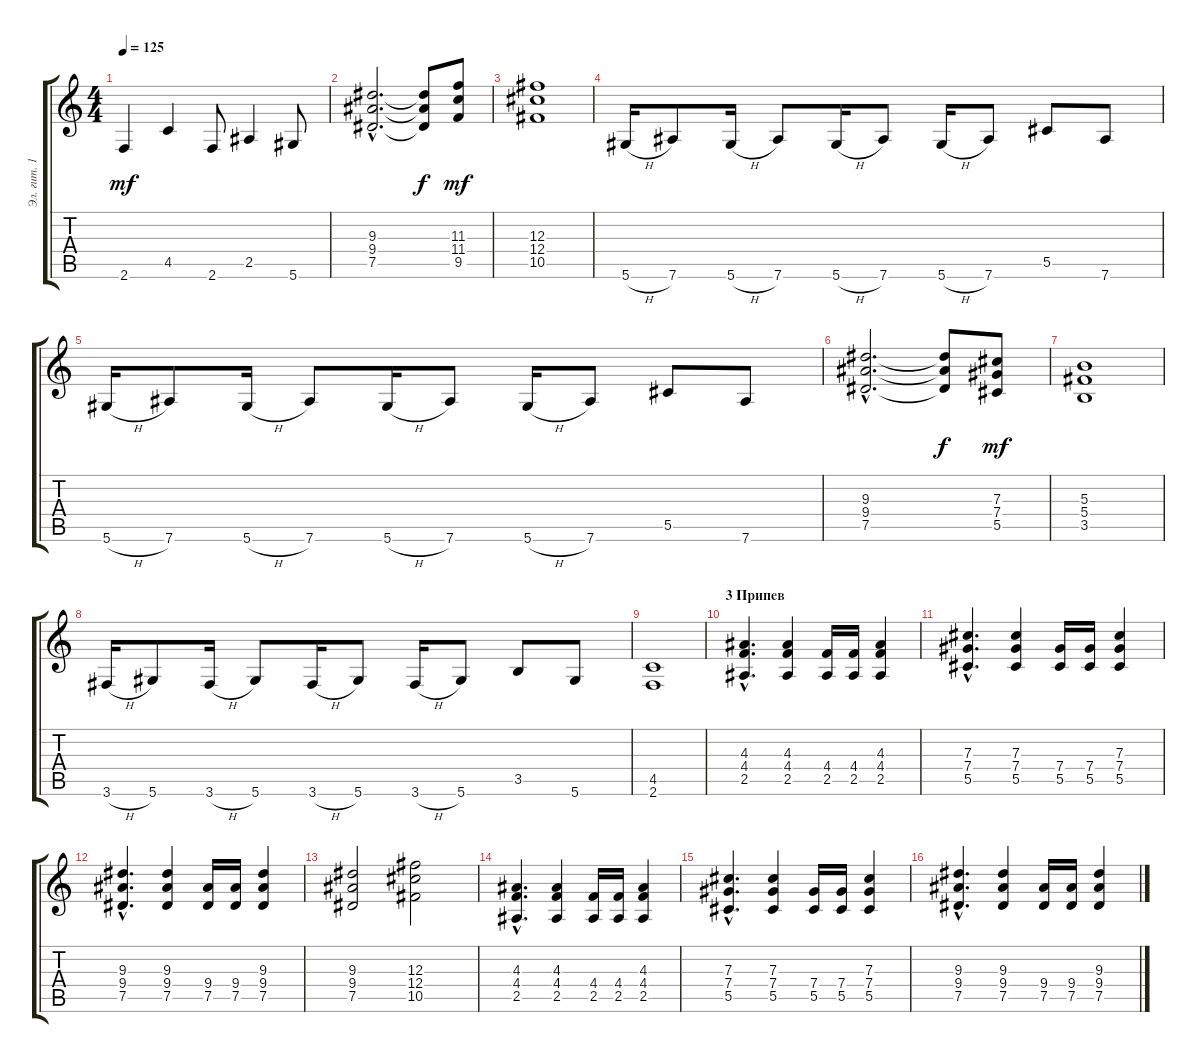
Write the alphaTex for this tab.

\track ("Эл. гит. 1" "Эл. гит. 1") {instrument distortionguitar}
\staff {score tabs}
\tuning (Eb4 Bb3 Gb3 Db3 Ab2 Eb2) {hide}
\ts (4 4)
\tempo 125
\clef g2
\ks c
2.6.4{dy mf} 4.5.4 2.6.8 2.5.4 5.6.8 |
(9.3{hac} 9.4{hac} 7.5{hac}).2{d} (9.3{t} 9.4{t} 7.5{t}).8{dy f} (11.3 11.4 9.5).8{dy mf} |
(12.3 12.4 10.5).1 |
5.6{h}.16 7.6.8 5.6{h}.16 7.6.8 5.6{h}.16 7.6.8 5.6{h}.16 7.6.8 5.5.8 7.6.8 |
5.6{h}.16 7.6.8 5.6{h}.16 7.6.8 5.6{h}.16 7.6.8 5.6{h}.16 7.6.8 5.5.8 7.6.8 |
(9.3{hac} 9.4{hac} 7.5{hac}).2{d} (9.3{t} 9.4{t} 7.5{t}).8{dy f} (7.3 7.4 5.5).8{dy mf} |
(5.3 5.4 3.5).1 |
3.6{h}.16 5.6.8 3.6{h}.16 5.6.8 3.6{h}.16 5.6.8 3.6{h}.16 5.6.8 3.5.8 5.6.8 |
(4.5 2.6).1 |
\section ("" "3 Припев")
(4.3{hac} 4.4{hac} 2.5{hac}).4{d} (4.3 4.4 2.5).4 (4.4 2.5).16 (4.4 2.5).16 (4.3 4.4 2.5).4 |
(7.3{hac} 7.4{hac} 5.5{hac}).4{d} (7.3 7.4 5.5).4 (7.4 5.5).16 (7.4 5.5).16 (7.3 7.4 5.5).4 |
(9.3{hac} 9.4{hac} 7.5{hac}).4{d} (9.3 9.4 7.5).4 (9.4 7.5).16 (9.4 7.5).16 (9.3 9.4 7.5).4 |
(9.3 9.4 7.5).2 (12.3 12.4 10.5).2 |
(4.3{hac} 4.4{hac} 2.5{hac}).4{d} (4.3 4.4 2.5).4 (4.4 2.5).16 (4.4 2.5).16 (4.3 4.4 2.5).4 |
(7.3{hac} 7.4{hac} 5.5{hac}).4{d} (7.3 7.4 5.5).4 (7.4 5.5).16 (7.4 5.5).16 (7.3 7.4 5.5).4 |
(9.3{hac} 9.4{hac} 7.5{hac}).4{d} (9.3 9.4 7.5).4 (9.4 7.5).16 (9.4 7.5).16 (9.3 9.4 7.5).4
